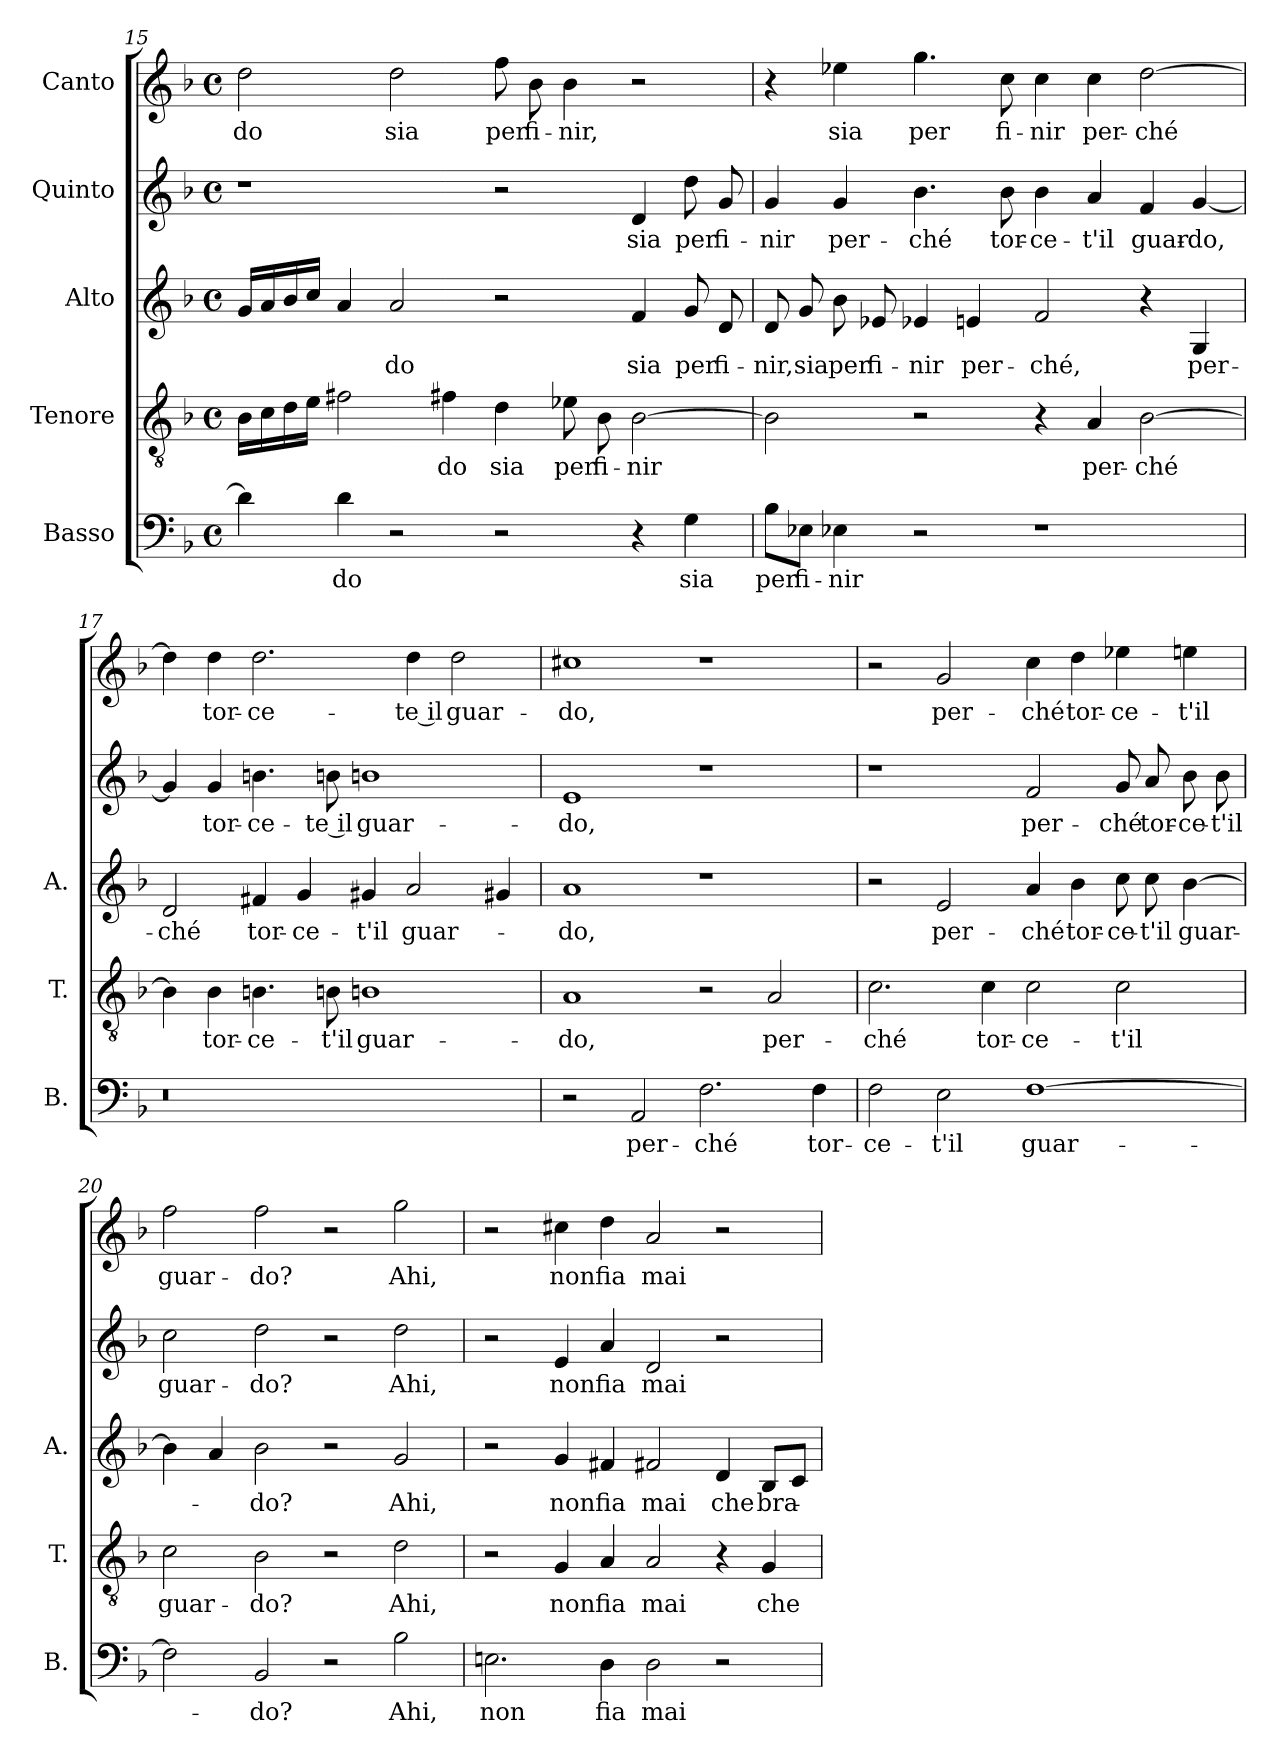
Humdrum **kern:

**kern	**text	**kern	**text	**kern	**text	**kern	**text	**kern	**text
*part5	*part5	*part4	*part4	*part3	*part3	*part2	*part2	*part1	*part1
*staff5	*staff5	*staff4	*staff4	*staff3	*staff3	*staff2	*staff2	*staff1	*staff1
*I"Basso	*	*I"Tenore	*	*I"Alto	*	*I"Quinto	*	*I"Canto	*
*I'B.	*	*I'T.	*	*I'A.	*	*	*	*	*
*clefF4	*	*clefGv2	*	*clefG2	*	*clefG2	*	*clefG2	*
*k[b-]	*	*k[b-]	*	*k[b-]	*	*k[b-]	*	*k[b-]	*
*F:	*	*F:	*	*F:	*	*F:	*	*F:	*
*M4/4	*	*M4/4	*	*M4/4	*	*M4/4	*	*M4/4	*
*met(c)	*	*met(c)	*	*met(c)	*	*met(c)	*	*met(c)	*
=15	=15	=15	=15	=15	=15	=15	=15	=15	=15
4d\]	.	16B-\LL	.	16g/LL	.	1r	.	2dd\	-do
.	.	16c\	.	16a/	.	.	.	.	.
.	.	16d\	.	16b-/	.	.	.	.	.
.	.	16e\JJ	.	16cc/JJ	.	.	.	.	.
4d\	-do	2f#X\	.	4a/	.	.	.	.	.
2r	.	.	.	2a/	-do	.	.	2dd\	sia
.	.	4f#X\	-do	.	.	.	.	.	.
2r	.	4d\	sia	2r	.	2r	.	8ff\	per
.	.	.	.	.	.	.	.	8b-\	fi-
.	.	8e-X\	per	.	.	.	.	4b-\	-nir,
.	.	8B-\	fi-	.	.	.	.	.	.
4r	.	[2B-\	-nir	4f/	sia	4d/	sia	2r	.
4G\	sia	.	.	8g/	per	8dd\	per	.	.
.	.	.	.	8d/	fi-	8g/	fi-	.	.
=16	=16	=16	=16	=16	=16	=16	=16	=16	=16
8B-\L	per	2B-\]	.	8d/	-nir,	4g/	-nir	4r	.
8E-X\J	fi-	.	.	8g/	sia	.	.	.	.
4E-X\	-nir	.	.	8b-\	per	4g/	per-	4ee-X\	sia
.	.	.	.	8e-X/	fi-	.	.	.	.
2r	.	2r	.	4e-X/	-nir	4.b-\	-ché	4.gg\	per
.	.	.	.	4en/	per-	.	.	.	.
.	.	.	.	.	.	8b-\	tor-	8cc\	fi-
1r	.	4r	.	2f/	-ché,	4b-\	-ce-	4cc\	-nir
.	.	4A/	per-	.	.	4a/	-t'il	4cc\	per-
.	.	[2B-\	-ché	4r	.	4f/	guar-	[2dd\	-ché
.	.	.	.	4G/	per-	[4g/	-do,	.	.
=17	=17	=17	=17	=17	=17	=17	=17	=17	=17
!LO:N:vis=0	!	!	!	!	!	!	!	!	!
1r	.	4B-\]	.	2d/	-ché	4g/]	.	4dd\]	.
.	.	4B-\	tor-	.	.	4g/	tor-	4dd\	tor-
.	.	4.Bn\	-ce-	4f#X/	tor-	4.bn\	-ce-	2.dd\	-ce-
.	.	.	.	4g/	-ce-	.	.	.	.
.	.	8Bn\	-t'il	.	.	8bn\	-te il	.	.
1ryy	.	1Bn\	guar-	4g#X/	-t'il	1bn\	guar-	.	.
.	.	.	.	2a/	guar-	.	.	4dd\	-te il
.	.	.	.	.	.	.	.	2dd\	guar-
.	.	.	.	4g#X/	.	.	.	.	.
=18	=18	=18	=18	=18	=18	=18	=18	=18	=18
2r	.	1A/	-do,	1a/	-do,	1e/	-do,	1cc#X\	-do,
2AA/	per-	.	.	.	.	.	.	.	.
2.F\	-ché	2r	.	1r	.	1r	.	1r	.
.	.	2A/	per-	.	.	.	.	.	.
4F\	tor-	.	.	.	.	.	.	.	.
=19	=19	=19	=19	=19	=19	=19	=19	=19	=19
2F\	-ce-	2.c\	-ché	2r	.	1r	.	2r	.
2E\	-t'il	.	.	2e/	per-	.	.	2g/	per-
.	.	4c\	tor-	.	.	.	.	.	.
[1F\	guar-	2c\	-ce-	4a/	-ché	2f/	per-	4cc\	-ché
.	.	.	.	4b-\	tor-	.	.	4dd\	tor-
.	.	2c\	-t'il	8cc\	-ce-	8g/	-ché	4ee-X\	-ce-
.	.	.	.	8cc\	-t'il	8a/	tor-	.	.
.	.	.	.	[4b-\	guar-	8b-\	-ce-	4een\	-t'il
.	.	.	.	.	.	8b-\	-t'il	.	.
=20	=20	=20	=20	=20	=20	=20	=20	=20	=20
2F\]	.	2c\	guar-	4b-\]	.	2cc\	guar-	2ff\	guar-
.	.	.	.	4a/	.	.	.	.	.
2BB-/	-do?	2B-\	-do?	2b-\	-do?	2dd\	-do?	2ff\	-do?
2r	.	2r	.	2r	.	2r	.	2r	.
2B-\	Ahi,	2d\	Ahi,	2g/	Ahi,	2dd\	Ahi,	2gg\	Ahi,
=21	=21	=21	=21	=21	=21	=21	=21	=21	=21
2.En\	non	2r	.	2r	.	2r	.	2r	.
.	.	4G/	non	4g/	non	4e/	non	4cc#X\	non
4D\	fia	4A/	fia	4f#X/	fia	4a/	fia	4dd\	fia
2D\	mai	2A/	mai	2f#X/	mai	2d/	mai	2a/	mai
2r	.	4r	.	4d/	che	2r	.	2r	.
.	.	4G/	che	8B-/L	bra-	.	.	.	.
.	.	.	.	8c/J	.	.	.	.	.
=	=	=	=	=	=	=	=	=	=
*-	*-	*-	*-	*-	*-	*-	*-	*-	*-
